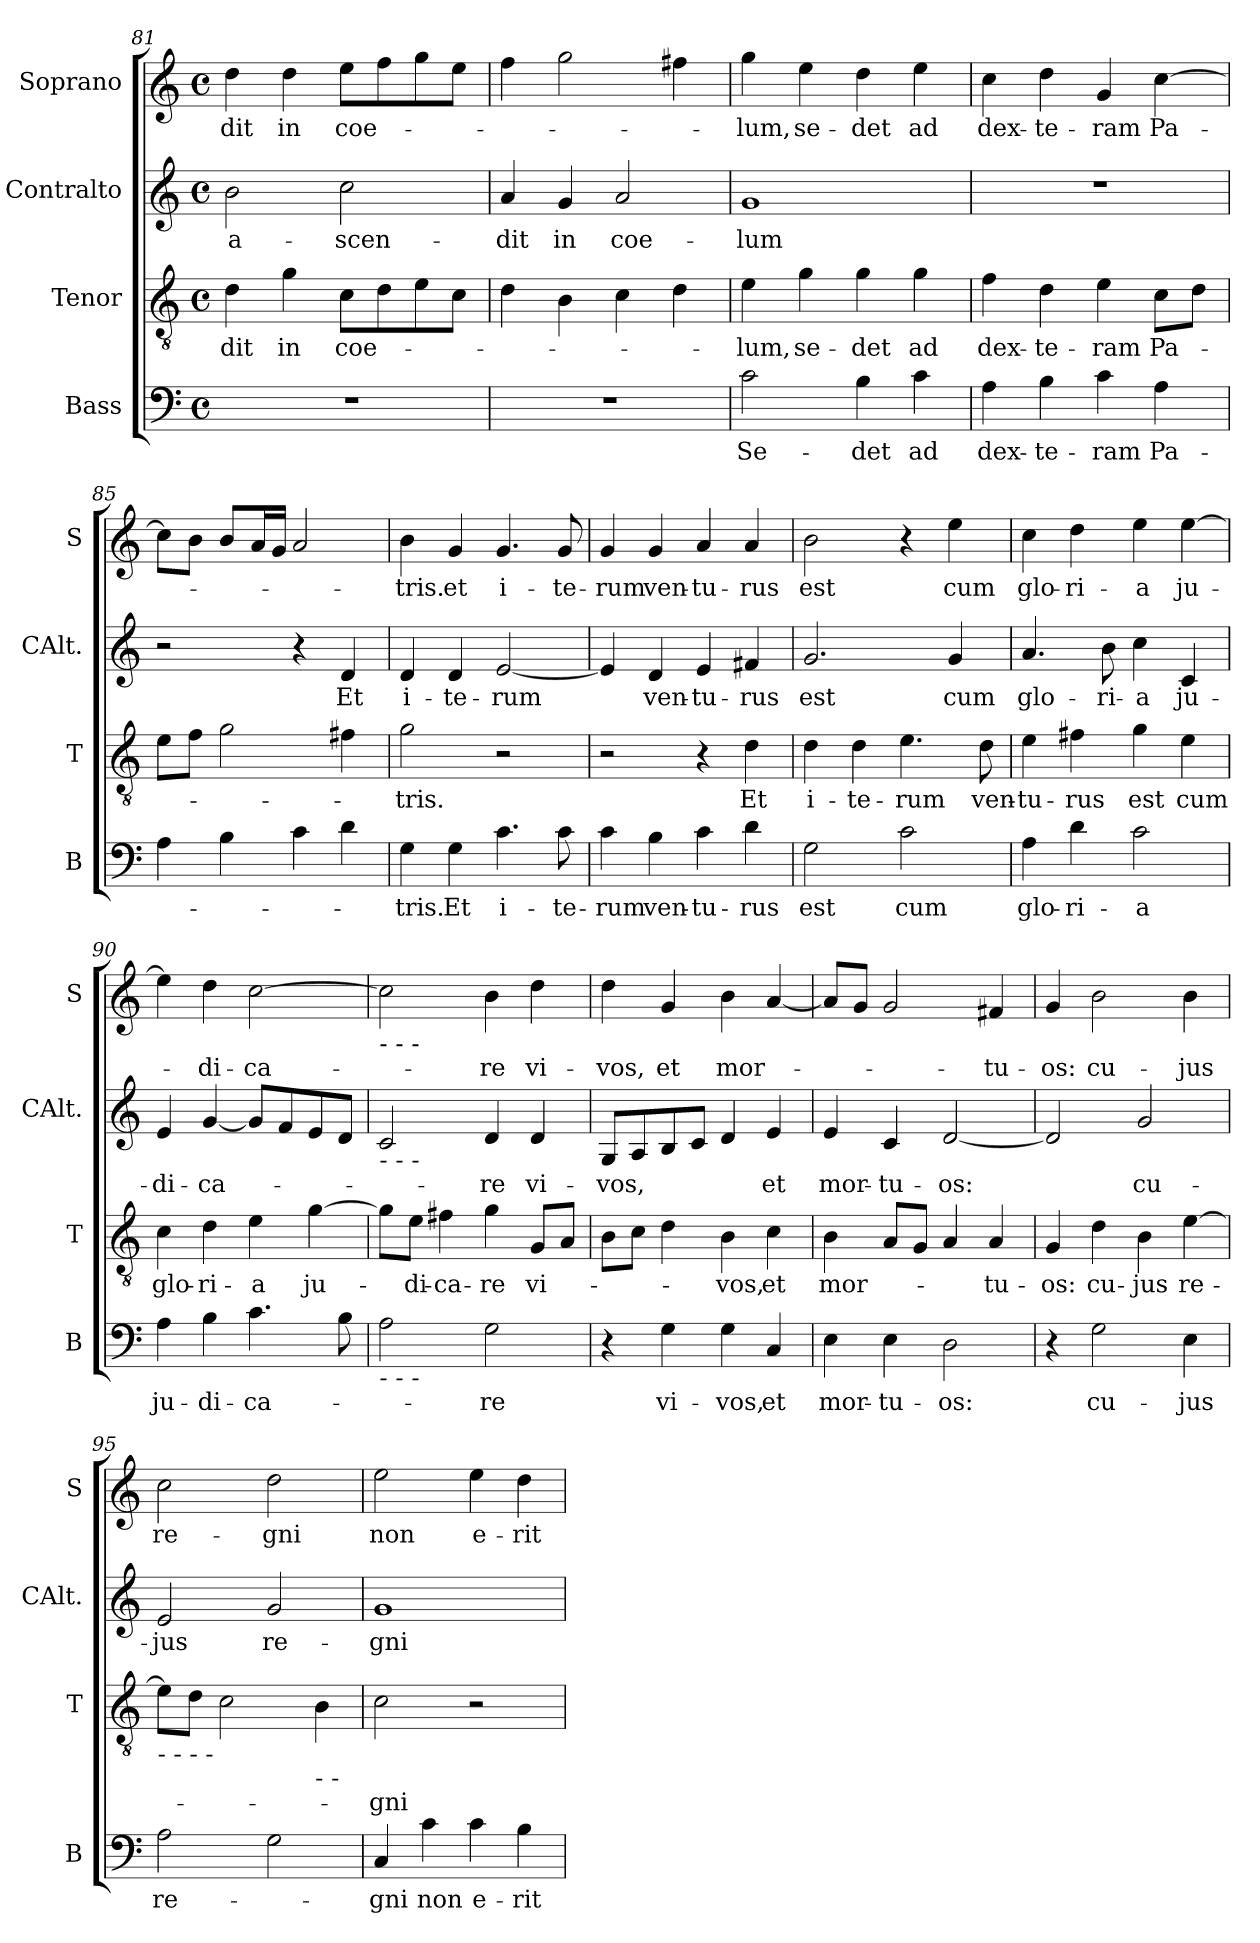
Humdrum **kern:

**kern	**text	**kern	**text	**kern	**text	**kern	**text
*part4	*part4	*part3	*part3	*part2	*part2	*part1	*part1
*staff4	*staff4	*staff3	*staff3	*staff2	*staff2	*staff1	*staff1
*I"Bass	*	*I"Tenor	*	*I"Contralto	*	*I"Soprano	*
*I'B	*	*I'T	*	*I'CAlt.	*	*I'S	*
*clefF4	*	*clefGv2	*	*clefG2	*	*clefG2	*
*k[]	*	*k[]	*	*k[]	*	*k[]	*
*C:	*	*C:	*	*C:	*	*C:	*
*M4/4	*	*M4/4	*	*M4/4	*	*M4/4	*
*met(c)	*	*met(c)	*	*met(c)	*	*met(c)	*
=81	=81	=81	=81	=81	=81	=81	=81
1r	.	4d\	-dit	2b\	a-	4dd\	-dit
.	.	4g\	in	.	.	4dd\	in
.	.	8c\L	coe-	2cc\	-scen-	8ee\L	coe-
.	.	8d\	.	.	.	8ff\	.
.	.	8e\	.	.	.	8gg\	.
.	.	8c\J	.	.	.	8ee\J	.
=82	=82	=82	=82	=82	=82	=82	=82
1r	.	4d\	.	4a/	-dit	4ff\	.
.	.	4B\	.	4g/	in	2gg\	.
.	.	4c\	.	2a/	coe-	.	.
.	.	4d\	.	.	.	4ff#X\	.
!!LO:LB:g=z
=83	=83	=83	=83	=83	=83	=83	=83
2c\	Se-	4e\	-lum,	1g	-lum	4gg\	-lum,
.	.	4g\	se-	.	.	4ee\	se-
4B\	-det	4g\	-det	.	.	4dd\	-det
4c\	ad	4g\	ad	.	.	4ee\	ad
=84	=84	=84	=84	=84	=84	=84	=84
4A\	dex-	4f\	dex-	1r	.	4cc\	dex-
4B\	-te-	4d\	-te-	.	.	4dd\	-te-
4c\	-ram	4e\	-ram	.	.	4g/	-ram
4A\	Pa-	8c\L	Pa-	.	.	[4cc\	Pa-
.	.	8d\J	.	.	.	.	.
=85	=85	=85	=85	=85	=85	=85	=85
4A\	.	8e\L	.	2r	.	8cc\L]	.
.	.	8f\J	.	.	.	8b\J	.
4B\	.	2g\	.	.	.	8b/L	.
.	.	.	.	.	.	16a/L	.
.	.	.	.	.	.	16g/JJ	.
4c\	.	.	.	4r	.	2a/	.
4d\	.	4f#X\	.	4d/	Et	.	.
=86	=86	=86	=86	=86	=86	=86	=86
4G\	-tris.	2g\	-tris.	4d/	i-	4b\	-tris.
4G\	Et	.	.	4d/	-te-	4g/	et
4.c\	i-	2r	.	[2e/	-rum	4.g/	i-
8c\	-te-	.	.	.	.	8g/	-te-
!!LO:PB:g=z
=87	=87	=87	=87	=87	=87	=87	=87
4c\	-rum	2r	.	4e/]	.	4g/	-rum
4B\	ven-	.	.	4d/	ven-	4g/	ven-
4c\	-tu-	4r	.	4e/	-tu-	4a/	-tu-
4d\	-rus	4d\	Et	4f#X/	-rus	4a/	-rus
=88	=88	=88	=88	=88	=88	=88	=88
2G\	est	4d\	i-	2.g/	est	2b\	est
.	.	4d\	-te-	.	.	.	.
2c\	cum	4.e\	-rum	.	.	4r	.
.	.	.	.	4g/	cum	4ee\	cum
.	.	8d\	ven-	.	.	.	.
=89	=89	=89	=89	=89	=89	=89	=89
4A\	glo-	4e\	-tu-	4.a/	glo-	4cc\	glo-
4d\	-ri-	4f#X\	-rus	.	.	4dd\	-ri-
.	.	.	.	8b\	-ri-	.	.
2c\	-a	4g\	est	4cc\	-a	4ee\	-a
.	.	4e\	cum	4c/	ju-	[4ee\	ju-
=90	=90	=90	=90	=90	=90	=90	=90
4A\	ju-	4c\	glo-	4e/	-di-	4ee\]	.
4B\	-di-	4d\	-ri-	[4g/	-ca-	4dd\	-di-
4.c\	-ca-	4e\	-a	8g/L]	.	[2cc\	-ca-
.	.	.	.	8f/	.	.	.
.	.	[4g\	ju-	8e/	.	.	.
8B\	.	.	.	8d/J	.	.	.
!!LO:LB:g=z
=91	=91	=91	=91	=91	=91	=91	=91
!	!	!	!	!	!	!LO:TX:b:t=-        -        -	!
!	!	!	!	!LO:TX:b:t=-        -        -	!	!	!
!LO:TX:b:t=-        -        -	!	!	!	!	!	!	!
2A\	.	8g\L]	.	2c/	.	2cc\]	.
.	.	8e\J	-di-	.	.	.	.
.	.	4f#X\	-ca-	.	.	.	.
2G\	-re	4g\	-re	4d/	-re	4b\	-re
.	.	8G/L	vi-	4d/	vi-	4dd\	vi-
.	.	8A/J	.	.	.	.	.
=92	=92	=92	=92	=92	=92	=92	=92
4r	.	8B\L	.	8G/L	-vos,	4dd\	-vos,
.	.	8c\J	.	8A/	.	.	.
4G\	vi-	4d\	.	8B/	.	4g/	et
.	.	.	.	8c/J	.	.	.
4G\	-vos,	4B\	-vos,	4d/	.	4b\	mor-
4C/	et	4c\	et	4e/	et	[4a/	.
=93	=93	=93	=93	=93	=93	=93	=93
4E\	mor-	4B\	mor-	4e/	mor-	8a/L]	.
.	.	.	.	.	.	8g/J	.
4E\	-tu-	8A/L	.	4c/	-tu-	2g/	.
.	.	8G/J	.	.	.	.	.
2D\	-os:	4A/	.	[2d/	-os:	.	.
.	.	4A/	-tu-	.	.	4f#X/	-tu-
=94	=94	=94	=94	=94	=94	=94	=94
4r	.	4G/	-os:	2d/]	.	4g/	-os:
2G\	cu-	4d\	cu-	.	.	2b\	cu-
.	.	4B\	-jus	2g/	cu-	.	.
4E\	-jus	[4e\	re-	.	.	4b\	-jus
!!LO:LB:g=z
=95	=95	=95	=95	=95	=95	=95	=95
!	!	!LO:TX:b:t=-        -        -        -	!	!	!	!	!
2A\	re-	8e\L]	.	2e/	-jus	2cc\	re-
.	.	8d\J	.	.	.	.	.
.	.	2c\	.	.	.	.	.
2G\	.	.	.	2g/	re-	2dd\	-gni
!	!	!LO:TX:b:t=-       -	!	!	!	!	!
.	.	4B\	.	.	.	.	.
=96	=96	=96	=96	=96	=96	=96	=96
4C/	-gni	2c\	-gni	1g	-gni	2ee\	non
4c\	non	.	.	.	.	.	.
4c\	e-	2r	.	.	.	4ee\	e-
4B\	-rit	.	.	.	.	4dd\	-rit
=	=	=	=	=	=	=	=
*-	*-	*-	*-	*-	*-	*-	*-
